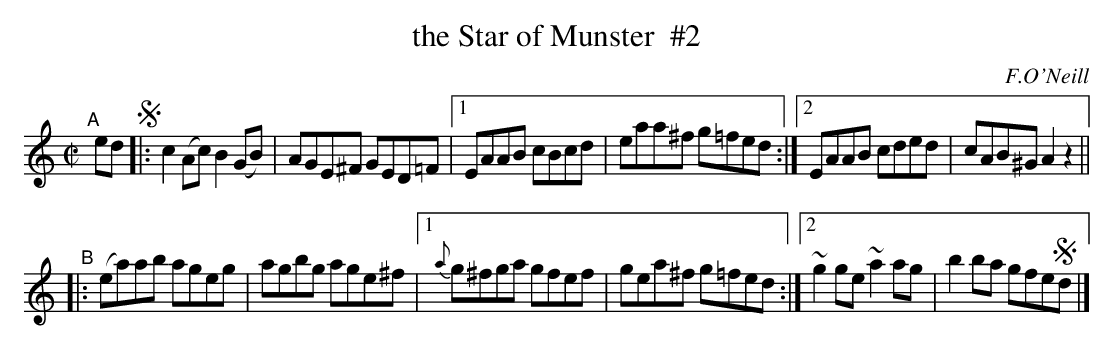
X:1
T: the Star of Munster  #2
O: F.O'Neill
M: C|
L: 1/8
K: C
"^A"[|] ed !segno!\
|: c2(Ac) B2(GB) | AGE^F GED=F |\
[1 EAAB cBcd | eaa^f g=fed :|\
[2 EAAB cded | cAB^G A2z2 ||
"^B"\
|: (ea)ab ageg | agbg age^f |\
[1 {a}g^fga gfef | gea^f g=fed :|\
[2 ~g2ge ~a2ag | b2ba gfe!segno!d |]
